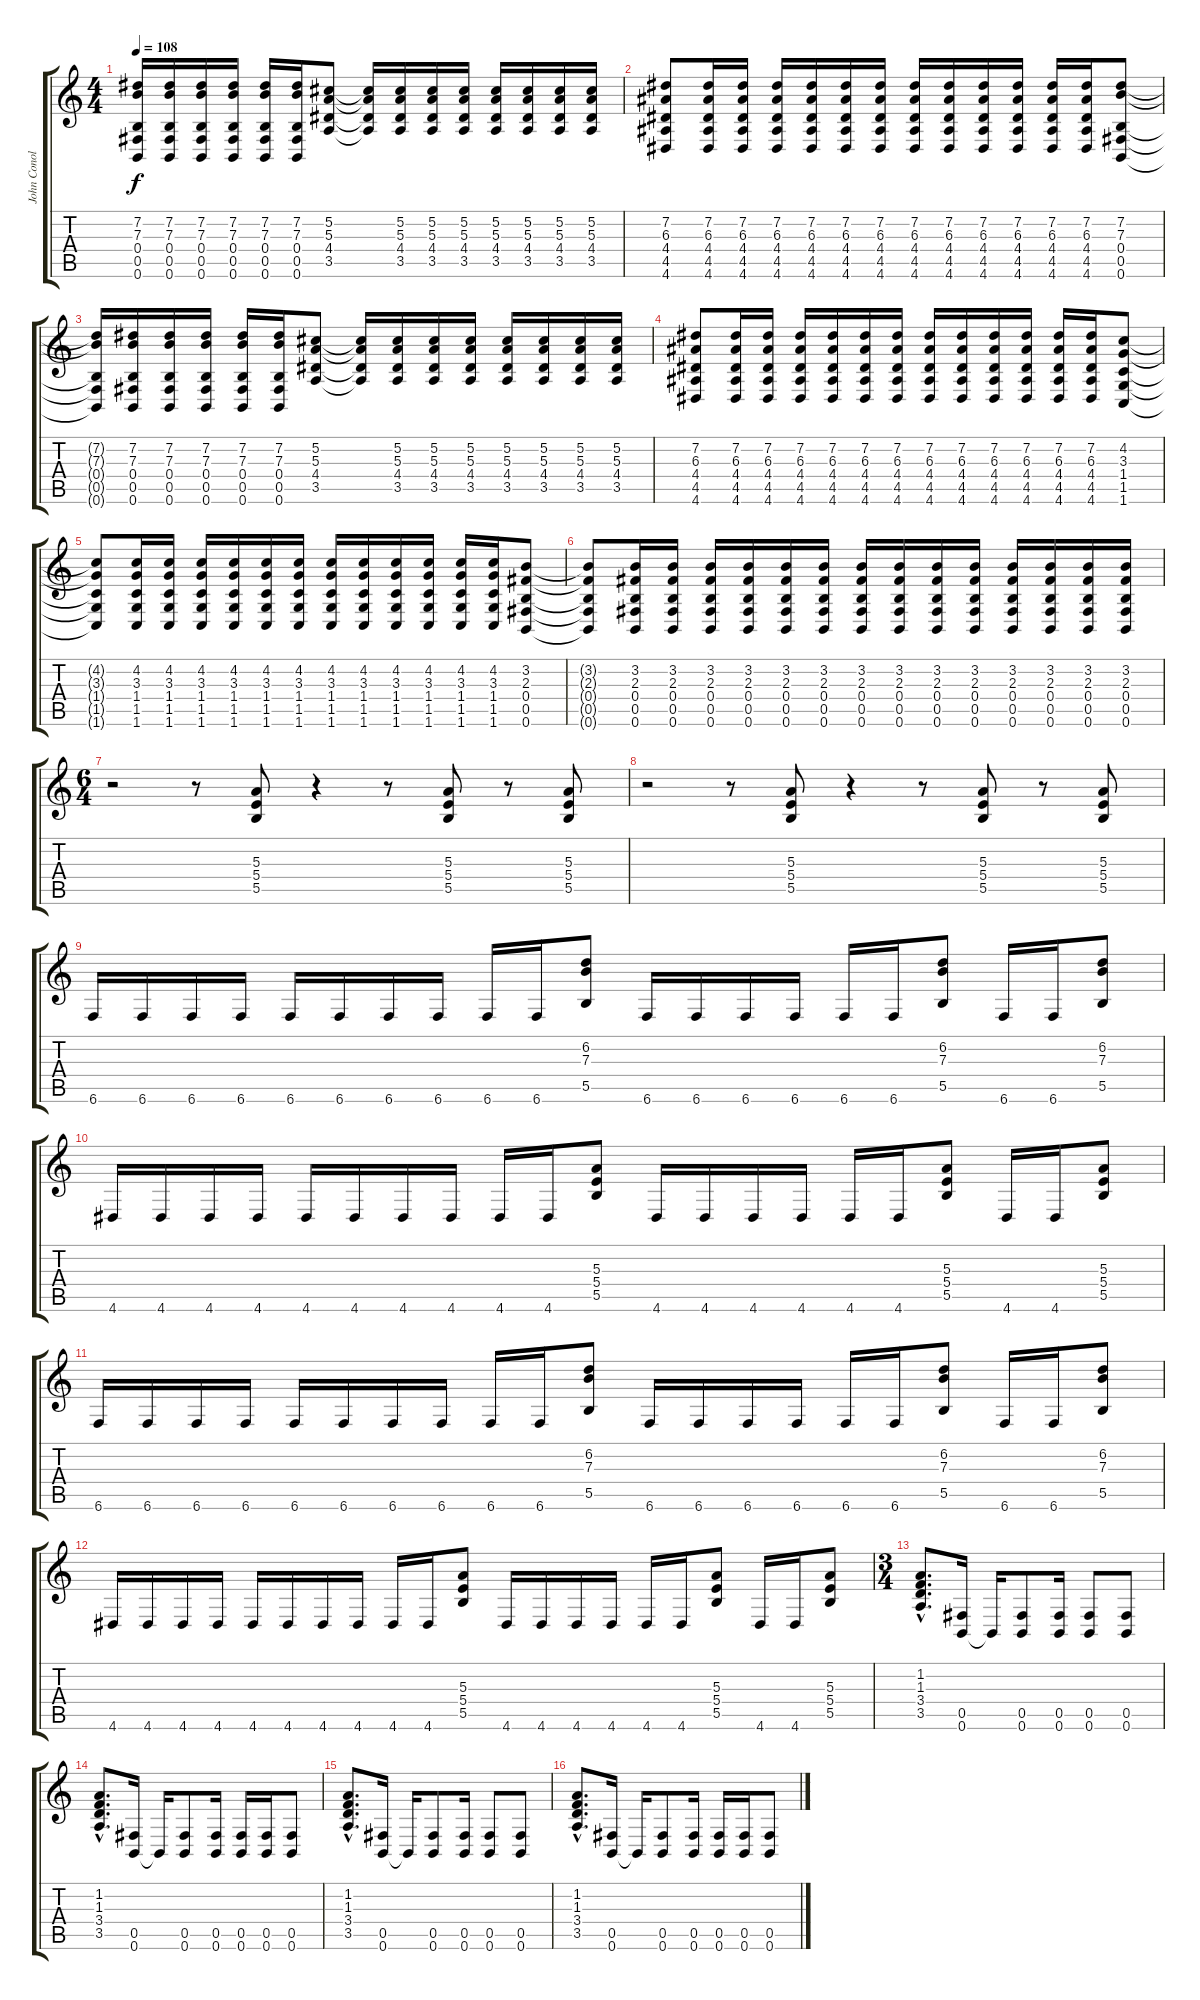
\track ("John Conolly - Guitar" "John Conol") {instrument distortionguitar}
\staff {score tabs}
\tuning (Db4 Ab3 E3 B2 Gb2 B1) {hide}
\ts (4 4)
\tempo 108
\clef g2
\ks c
(7.2{t} 7.3{t} 0.4{t} 0.5{t} 0.6{t}).16{dy f} (7.2 7.3 0.4 0.5 0.6).16 (7.2 7.3 0.4 0.5 0.6).16 (7.2 7.3 0.4 0.5 0.6).16 (7.2 7.3 0.4 0.5 0.6).16 (7.2 7.3 0.4 0.5 0.6).16 (5.2 5.3 4.4 3.5).8 (5.2{t} 5.3{t} 4.4{t} 3.5{t}).16 (5.2 5.3 4.4 3.5).16 (5.2 5.3 4.4 3.5).16 (5.2 5.3 4.4 3.5).16 (5.2 5.3 4.4 3.5).16 (5.2 5.3 4.4 3.5).16 (5.2 5.3 4.4 3.5).16 (5.2 5.3 4.4 3.5).16 |
(7.2 6.3 4.4 4.5 4.6).8 (7.2 6.3 4.4 4.5 4.6).16 (7.2 6.3 4.4 4.5 4.6).16 (7.2 6.3 4.4 4.5 4.6).16 (7.2 6.3 4.4 4.5 4.6).16 (7.2 6.3 4.4 4.5 4.6).16 (7.2 6.3 4.4 4.5 4.6).16 (7.2 6.3 4.4 4.5 4.6).16 (7.2 6.3 4.4 4.5 4.6).16 (7.2 6.3 4.4 4.5 4.6).16 (7.2 6.3 4.4 4.5 4.6).16 (7.2 6.3 4.4 4.5 4.6).16 (7.2 6.3 4.4 4.5 4.6).16 (7.2 7.3 0.4 0.5 0.6).8 |
(7.2{t} 7.3{t} 0.4{t} 0.5{t} 0.6{t}).16 (7.2 7.3 0.4 0.5 0.6).16 (7.2 7.3 0.4 0.5 0.6).16 (7.2 7.3 0.4 0.5 0.6).16 (7.2 7.3 0.4 0.5 0.6).16 (7.2 7.3 0.4 0.5 0.6).16 (5.2 5.3 4.4 3.5).8 (5.2{t} 5.3{t} 4.4{t} 3.5{t}).16 (5.2 5.3 4.4 3.5).16 (5.2 5.3 4.4 3.5).16 (5.2 5.3 4.4 3.5).16 (5.2 5.3 4.4 3.5).16 (5.2 5.3 4.4 3.5).16 (5.2 5.3 4.4 3.5).16 (5.2 5.3 4.4 3.5).16 |
(7.2 6.3 4.4 4.5 4.6).8 (7.2 6.3 4.4 4.5 4.6).16 (7.2 6.3 4.4 4.5 4.6).16 (7.2 6.3 4.4 4.5 4.6).16 (7.2 6.3 4.4 4.5 4.6).16 (7.2 6.3 4.4 4.5 4.6).16 (7.2 6.3 4.4 4.5 4.6).16 (7.2 6.3 4.4 4.5 4.6).16 (7.2 6.3 4.4 4.5 4.6).16 (7.2 6.3 4.4 4.5 4.6).16 (7.2 6.3 4.4 4.5 4.6).16 (7.2 6.3 4.4 4.5 4.6).16 (7.2 6.3 4.4 4.5 4.6).16 (4.2 3.3 1.4 1.5 1.6).8 |
(4.2{t} 3.3{t} 1.4{t} 1.5{t} 1.6{t}).8 (4.2 3.3 1.4 1.5 1.6).16 (4.2 3.3 1.4 1.5 1.6).16 (4.2 3.3 1.4 1.5 1.6).16 (4.2 3.3 1.4 1.5 1.6).16 (4.2 3.3 1.4 1.5 1.6).16 (4.2 3.3 1.4 1.5 1.6).16 (4.2 3.3 1.4 1.5 1.6).16 (4.2 3.3 1.4 1.5 1.6).16 (4.2 3.3 1.4 1.5 1.6).16 (4.2 3.3 1.4 1.5 1.6).16 (4.2 3.3 1.4 1.5 1.6).16 (4.2 3.3 1.4 1.5 1.6).16 (3.2 2.3 0.4 0.5 0.6).8 |
(3.2{t} 2.3{t} 0.4{t} 0.5{t} 0.6{t}).8 (3.2 2.3 0.4 0.5 0.6).16 (3.2 2.3 0.4 0.5 0.6).16 (3.2 2.3 0.4 0.5 0.6).16 (3.2 2.3 0.4 0.5 0.6).16 (3.2 2.3 0.4 0.5 0.6).16 (3.2 2.3 0.4 0.5 0.6).16 (3.2 2.3 0.4 0.5 0.6).16 (3.2 2.3 0.4 0.5 0.6).16 (3.2 2.3 0.4 0.5 0.6).16 (3.2 2.3 0.4 0.5 0.6).16 (3.2 2.3 0.4 0.5 0.6).16 (3.2 2.3 0.4 0.5 0.6).16 (3.2 2.3 0.4 0.5 0.6).16 (3.2 2.3 0.4 0.5 0.6).16 |
\ts (6 4)
r.2 r.8 (5.3 5.4 5.5).8 r.4 r.8 (5.3 5.4 5.5).8 r.8 (5.3 5.4 5.5).8 |
r.2 r.8 (5.3 5.4 5.5).8 r.4 r.8 (5.3 5.4 5.5).8 r.8 (5.3 5.4 5.5).8 |
6.6.16 6.6.16 6.6.16 6.6.16 6.6.16 6.6.16 6.6.16 6.6.16 6.6.16 6.6.16 (6.2 7.3 5.5).8 6.6.16 6.6.16 6.6.16 6.6.16 6.6.16 6.6.16 (6.2 7.3 5.5).8 6.6.16 6.6.16 (6.2 7.3 5.5).8 |
4.6.16 4.6.16 4.6.16 4.6.16 4.6.16 4.6.16 4.6.16 4.6.16 4.6.16 4.6.16 (5.3 5.4 5.5).8 4.6.16 4.6.16 4.6.16 4.6.16 4.6.16 4.6.16 (5.3 5.4 5.5).8 4.6.16 4.6.16 (5.3 5.4 5.5).8 |
6.6.16 6.6.16 6.6.16 6.6.16 6.6.16 6.6.16 6.6.16 6.6.16 6.6.16 6.6.16 (6.2 7.3 5.5).8 6.6.16 6.6.16 6.6.16 6.6.16 6.6.16 6.6.16 (6.2 7.3 5.5).8 6.6.16 6.6.16 (6.2 7.3 5.5).8 |
4.6.16 4.6.16 4.6.16 4.6.16 4.6.16 4.6.16 4.6.16 4.6.16 4.6.16 4.6.16 (5.3 5.4 5.5).8 4.6.16 4.6.16 4.6.16 4.6.16 4.6.16 4.6.16 (5.3 5.4 5.5).8 4.6.16 4.6.16 (5.3 5.4 5.5).8 |
\ts (3 4)
(1.2{hac} 1.3{hac} 3.4{hac} 3.5{hac}).8{d} (0.5 0.6).16 0.6{t}.16 (0.5 0.6).8 (0.5 0.6).16 (0.5 0.6).8 (0.5 0.6).8 |
(1.2{hac} 1.3{hac} 3.4{hac} 3.5{hac}).8{d} (0.5 0.6).16 0.6{t}.16 (0.5 0.6).8 (0.5 0.6).16 (0.5 0.6).16 (0.5 0.6).16 (0.5 0.6).8 |
(1.2{hac} 1.3{hac} 3.4{hac} 3.5{hac}).8{d} (0.5 0.6).16 0.6{t}.16 (0.5 0.6).8 (0.5 0.6).16 (0.5 0.6).8 (0.5 0.6).8 |
(1.2{hac} 1.3{hac} 3.4{hac} 3.5{hac}).8{d} (0.5 0.6).16 0.6{t}.16 (0.5 0.6).8 (0.5 0.6).16 (0.5 0.6).16 (0.5 0.6).16 (0.5 0.6).8
